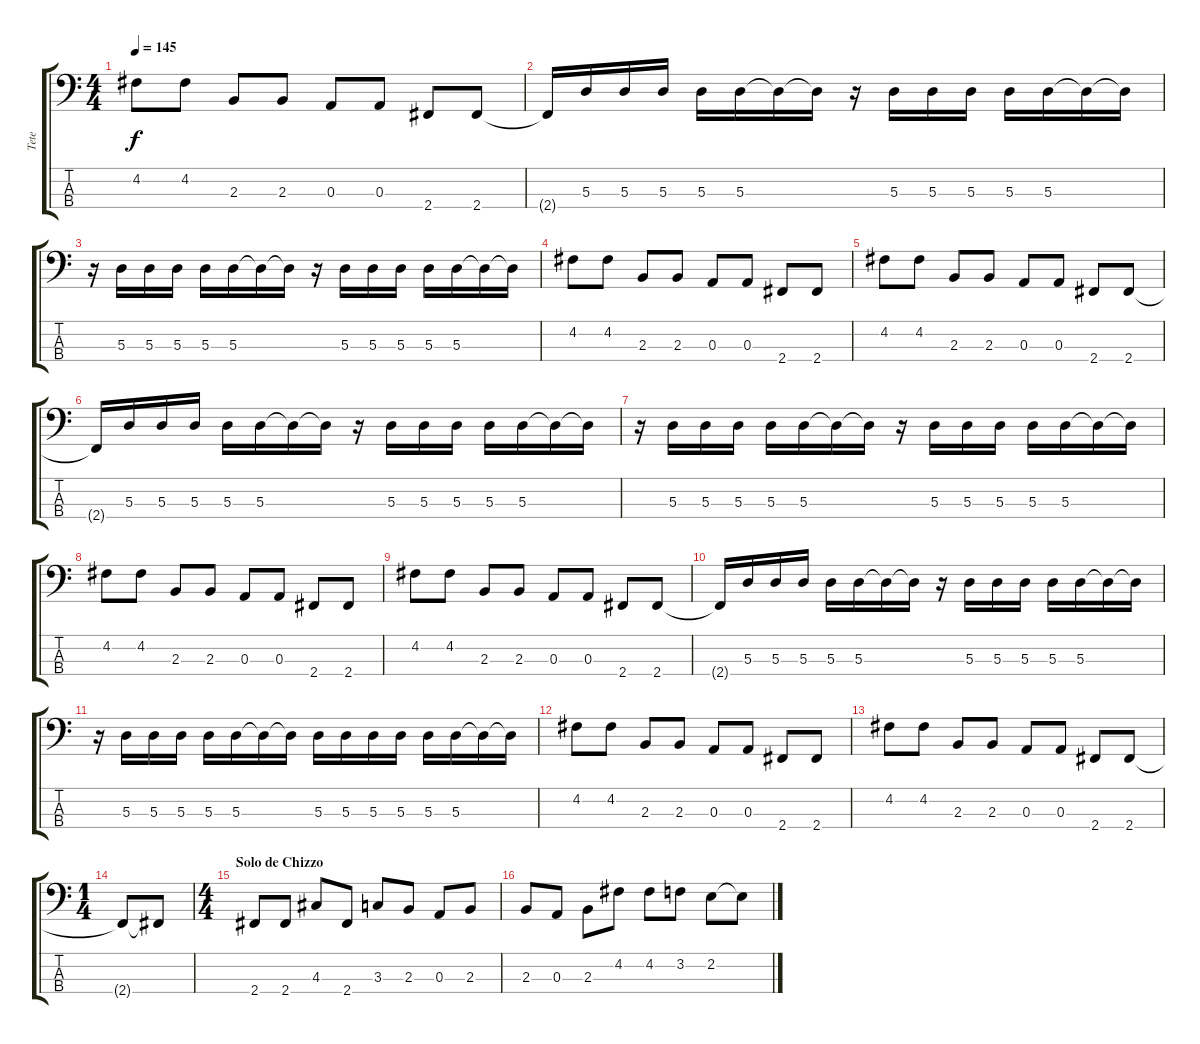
\track ("Tete" "Tete") {instrument electricbassfinger}
\staff {score tabs}
\tuning (G2 D2 A1 E1) {hide}
\ts (4 4)
\tempo 145
\clef f4
\ks c
4.2.8{dy f} 4.2.8 2.3.8 2.3.8 0.3.8 0.3.8 2.4.8 2.4.8 |
2.4{t}.16 5.3.16 5.3.16 5.3.16 5.3.16 5.3.16 5.3{t}.16 5.3{t}.16 r.16 5.3.16 5.3.16 5.3.16 5.3.16 5.3.16 5.3{t}.16 5.3{t}.16 |
r.16 5.3.16 5.3.16 5.3.16 5.3.16 5.3.16 5.3{t}.16 5.3{t}.16 r.16 5.3.16 5.3.16 5.3.16 5.3.16 5.3.16 5.3{t}.16 5.3{t}.16 |
4.2.8 4.2.8 2.3.8 2.3.8 0.3.8 0.3.8 2.4.8 2.4.8 |
4.2.8 4.2.8 2.3.8 2.3.8 0.3.8 0.3.8 2.4.8 2.4.8 |
2.4{t}.16 5.3.16 5.3.16 5.3.16 5.3.16 5.3.16 5.3{t}.16 5.3{t}.16 r.16 5.3.16 5.3.16 5.3.16 5.3.16 5.3.16 5.3{t}.16 5.3{t}.16 |
r.16 5.3.16 5.3.16 5.3.16 5.3.16 5.3.16 5.3{t}.16 5.3{t}.16 r.16 5.3.16 5.3.16 5.3.16 5.3.16 5.3.16 5.3{t}.16 5.3{t}.16 |
4.2.8 4.2.8 2.3.8 2.3.8 0.3.8 0.3.8 2.4.8 2.4.8 |
4.2.8 4.2.8 2.3.8 2.3.8 0.3.8 0.3.8 2.4.8 2.4.8 |
2.4{t}.16 5.3.16 5.3.16 5.3.16 5.3.16 5.3.16 5.3{t}.16 5.3{t}.16 r.16 5.3.16 5.3.16 5.3.16 5.3.16 5.3.16 5.3{t}.16 5.3{t}.16 |
r.16 5.3.16 5.3.16 5.3.16 5.3.16 5.3.16 5.3{t}.16 5.3{t}.16 5.3.16 5.3.16 5.3.16 5.3.16 5.3.16 5.3.16 5.3{t}.16 5.3{t}.16 |
4.2.8 4.2.8 2.3.8 2.3.8 0.3.8 0.3.8 2.4.8 2.4.8 |
4.2.8 4.2.8 2.3.8 2.3.8 0.3.8 0.3.8 2.4.8 2.4.8 |
\ts (1 4)
2.4{t}.8 2.4{t}.8 |
\ts (4 4)
\section ("" "Solo de Chizzo")
2.4.8 2.4.8 4.3.8 2.4.8 3.3.8 2.3.8 0.3.8 2.3.8 |
2.3.8 0.3.8 2.3.8 4.2.8 4.2.8 3.2.8 2.2.8 2.2{t}.8
